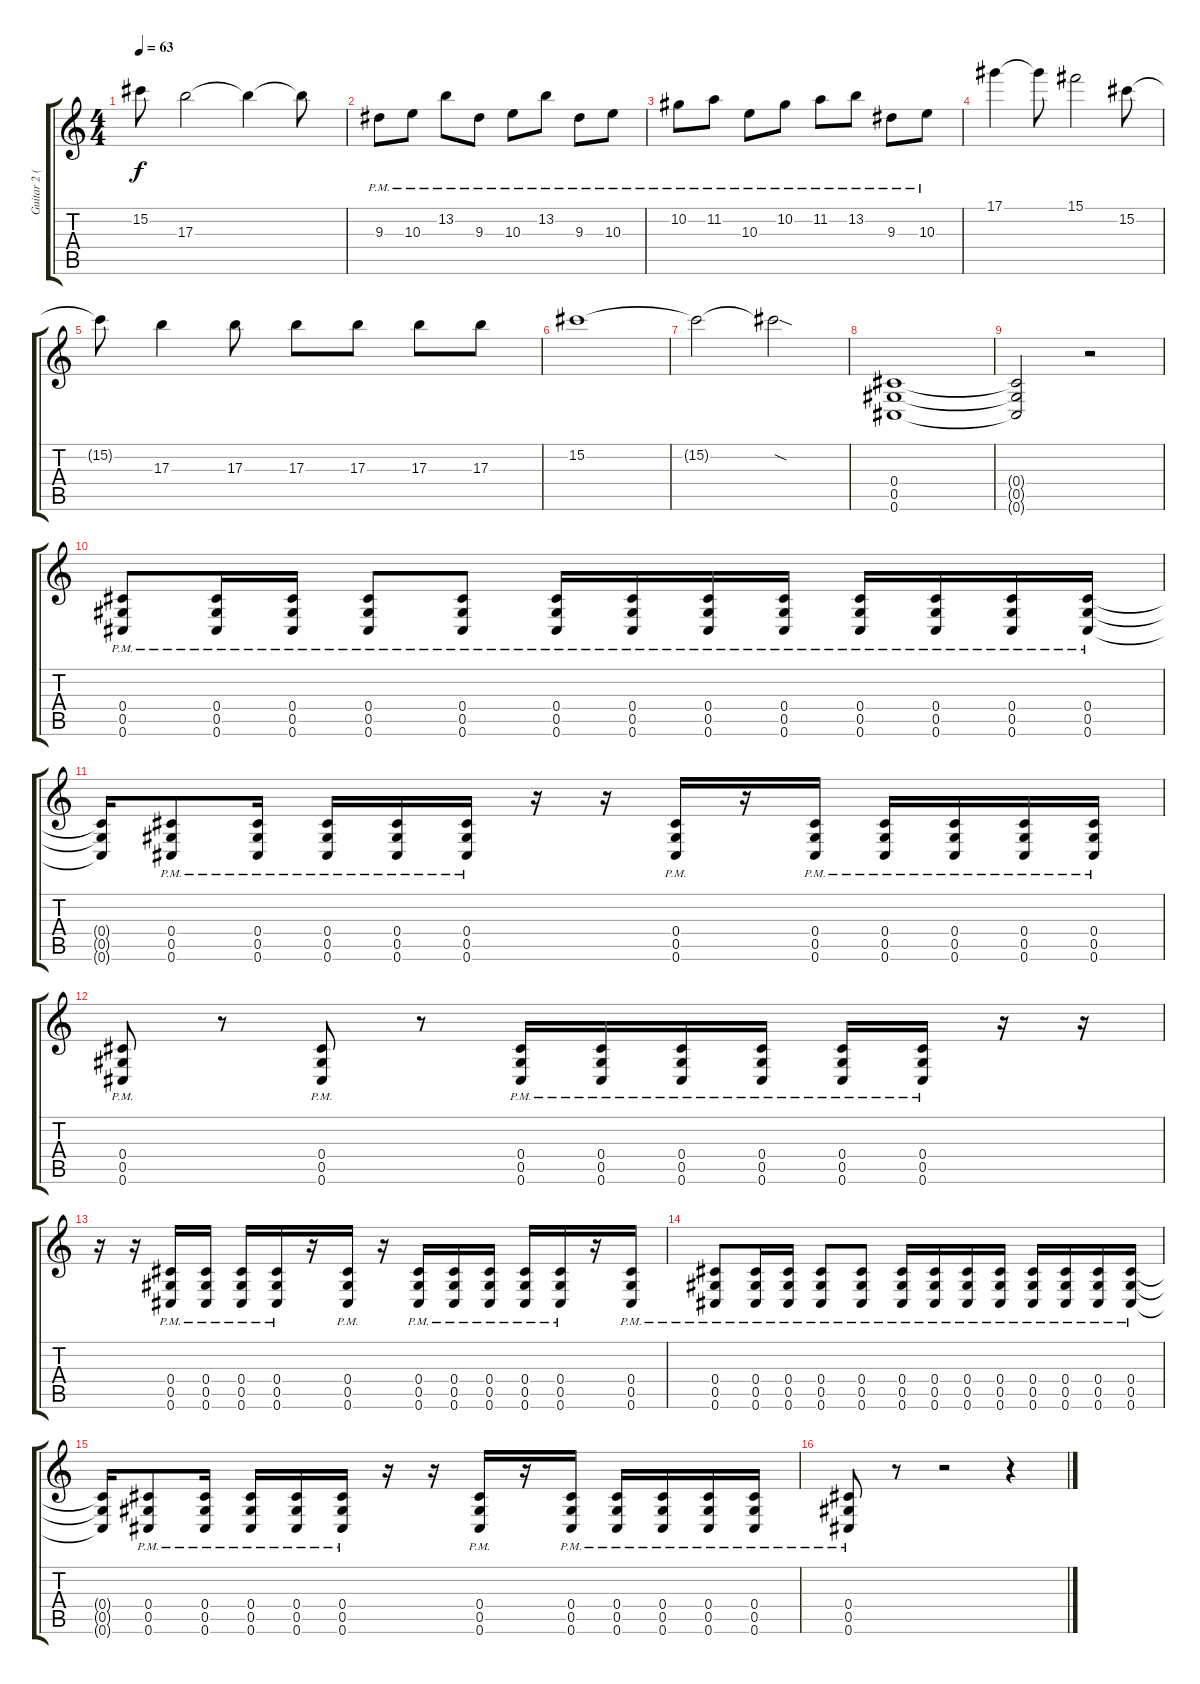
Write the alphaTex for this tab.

\track ("Guitar 2 (Drop C#)" "Guitar 2 (") {instrument distortionguitar}
\staff {score tabs}
\tuning (Eb4 Bb3 Gb3 Db3 Ab2 Db2) {hide}
\ts (4 4)
\tempo 63
\clef g2
\ks c
15.2{t}.8{dy f} 17.3.2 17.3{t}.4 17.3{t}.8 |
9.3{pm}.8 10.3{pm}.8 13.2{pm}.8 9.3{pm}.8 10.3{pm}.8 13.2{pm}.8 9.3{pm}.8 10.3{pm}.8 |
10.2{pm}.8 11.2{pm}.8 10.3{pm}.8 10.2{pm}.8 11.2{pm}.8 13.2{pm}.8 9.3{pm}.8 10.3{pm}.8 |
17.1.4 17.1{t}.8 15.1.2 15.2.8 |
15.2{t}.8 17.3.4 17.3.8 17.3.8 17.3.8 17.3.8 17.3.8 |
15.2.1 |
15.2{t}.2 15.2{sod t}.2 |
(0.4 0.5 0.6).1 |
(0.4{t} 0.5{t} 0.6{t}).2 r.2 |
(0.4{pm} 0.5{pm} 0.6{pm}).8 (0.4{pm} 0.5{pm} 0.6{pm}).16 (0.4{pm} 0.5{pm} 0.6{pm}).16 (0.4{pm} 0.5{pm} 0.6{pm}).8 (0.4{pm} 0.5{pm} 0.6{pm}).8 (0.4{pm} 0.5{pm} 0.6{pm}).16 (0.4{pm} 0.5{pm} 0.6{pm}).16 (0.4{pm} 0.5{pm} 0.6{pm}).16 (0.4{pm} 0.5{pm} 0.6{pm}).16 (0.4{pm} 0.5{pm} 0.6{pm}).16 (0.4{pm} 0.5{pm} 0.6{pm}).16 (0.4{pm} 0.5{pm} 0.6{pm}).16 (0.4{pm} 0.5{pm} 0.6{pm}).16 |
(0.4{t} 0.5{t} 0.6{t}).16 (0.4{pm} 0.5{pm} 0.6{pm}).8 (0.4{pm} 0.5{pm} 0.6{pm}).16 (0.4{pm} 0.5{pm} 0.6{pm}).16 (0.4{pm} 0.5{pm} 0.6{pm}).16 (0.4{pm} 0.5{pm} 0.6{pm}).16 r.16 r.16 (0.4{pm} 0.5{pm} 0.6{pm}).16 r.16 (0.4{pm} 0.5{pm} 0.6{pm}).16 (0.4{pm} 0.5{pm} 0.6{pm}).16 (0.4{pm} 0.5{pm} 0.6{pm}).16 (0.4{pm} 0.5{pm} 0.6{pm}).16 (0.4{pm} 0.5{pm} 0.6{pm}).16 |
(0.4{pm} 0.5{pm} 0.6{pm}).8 r.8 (0.4{pm} 0.5{pm} 0.6{pm}).8 r.8 (0.4{pm} 0.5{pm} 0.6{pm}).16 (0.4{pm} 0.5{pm} 0.6{pm}).16 (0.4{pm} 0.5{pm} 0.6{pm}).16 (0.4{pm} 0.5{pm} 0.6{pm}).16 (0.4{pm} 0.5{pm} 0.6{pm}).16 (0.4{pm} 0.5{pm} 0.6{pm}).16 r.16 r.16 |
r.16 r.16 (0.4{pm} 0.5{pm} 0.6{pm}).16 (0.4{pm} 0.5{pm} 0.6{pm}).16 (0.4{pm} 0.5{pm} 0.6{pm}).16 (0.4{pm} 0.5{pm} 0.6{pm}).16 r.16 (0.4{pm} 0.5{pm} 0.6{pm}).16 r.16 (0.4{pm} 0.5{pm} 0.6{pm}).16 (0.4{pm} 0.5{pm} 0.6{pm}).16 (0.4{pm} 0.5{pm} 0.6{pm}).16 (0.4{pm} 0.5{pm} 0.6{pm}).16 (0.4{pm} 0.5{pm} 0.6{pm}).16 r.16 (0.4{pm} 0.5{pm} 0.6{pm}).16 |
(0.4{pm} 0.5{pm} 0.6{pm}).8 (0.4{pm} 0.5{pm} 0.6{pm}).16 (0.4{pm} 0.5{pm} 0.6{pm}).16 (0.4{pm} 0.5{pm} 0.6{pm}).8 (0.4{pm} 0.5{pm} 0.6{pm}).8 (0.4{pm} 0.5{pm} 0.6{pm}).16 (0.4{pm} 0.5{pm} 0.6{pm}).16 (0.4{pm} 0.5{pm} 0.6{pm}).16 (0.4{pm} 0.5{pm} 0.6{pm}).16 (0.4{pm} 0.5{pm} 0.6{pm}).16 (0.4{pm} 0.5{pm} 0.6{pm}).16 (0.4{pm} 0.5{pm} 0.6{pm}).16 (0.4{pm} 0.5{pm} 0.6{pm}).16 |
(0.4{t} 0.5{t} 0.6{t}).16 (0.4{pm} 0.5{pm} 0.6{pm}).8 (0.4{pm} 0.5{pm} 0.6{pm}).16 (0.4{pm} 0.5{pm} 0.6{pm}).16 (0.4{pm} 0.5{pm} 0.6{pm}).16 (0.4{pm} 0.5{pm} 0.6{pm}).16 r.16 r.16 (0.4{pm} 0.5{pm} 0.6{pm}).16 r.16 (0.4{pm} 0.5{pm} 0.6{pm}).16 (0.4{pm} 0.5{pm} 0.6{pm}).16 (0.4{pm} 0.5{pm} 0.6{pm}).16 (0.4{pm} 0.5{pm} 0.6{pm}).16 (0.4{pm} 0.5{pm} 0.6{pm}).16 |
(0.4{pm} 0.5{pm} 0.6{pm}).8 r.8 r.2 r.4
